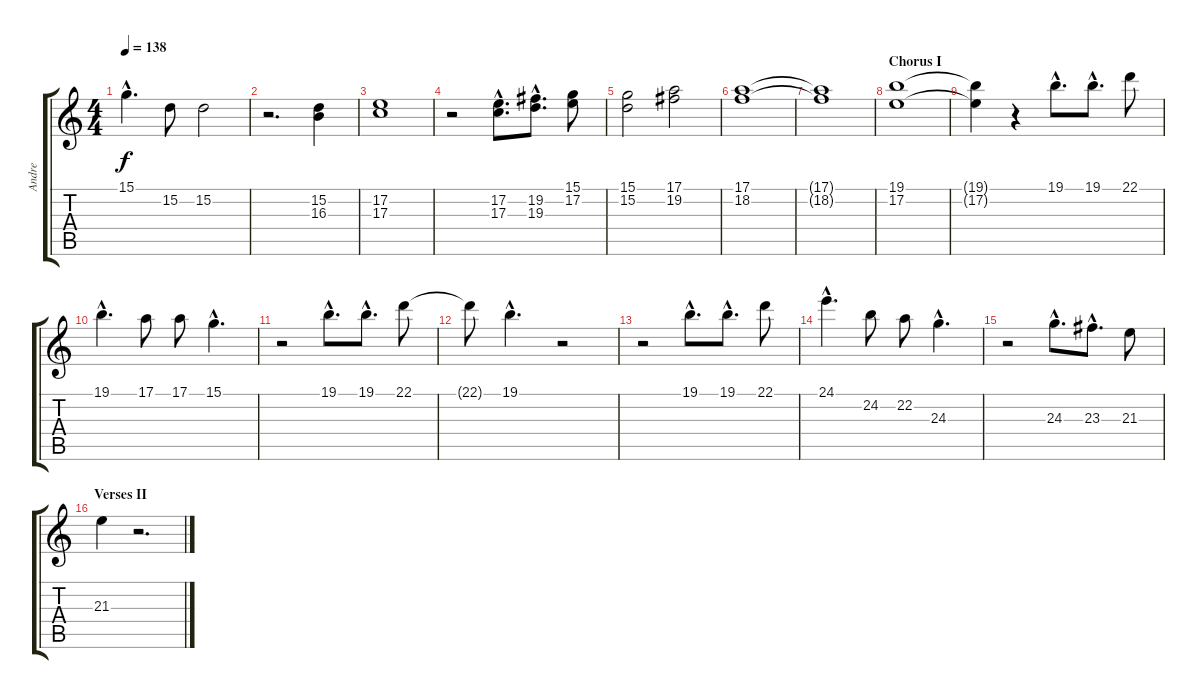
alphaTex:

\track ("Andre" "Andre") {instrument flute}
\staff {score tabs}
\tuning (E4 B3 G3 D3 A2 E2) {hide}
\ts (4 4)
\tempo 138
\clef g2
\ks c
15.1{hac}.4{d dy f} 15.2.8 15.2.2 |
r.2{d} (15.2 16.3).4 |
(17.2 17.3).1 |
r.2 (17.2{hac} 17.3{hac}).8{d} (19.2{hac} 19.3{hac}).8{d} (15.1 17.2).8 |
(15.1 15.2).2 (17.1 19.2).2 |
(17.1 18.2).1 |
(17.1{t} 18.2{t}).1 |
\section ("" "Chorus I")
(19.1 17.2).1 |
(19.1{t} 17.2{t}).4 r.4 19.1{hac}.8{d} 19.1{hac}.8{d} 22.1.8 |
19.1{hac}.4{d} 17.1.8 17.1.8 15.1{hac}.4{d} |
r.2 19.1{hac}.8{d} 19.1{hac}.8{d} 22.1.8 |
22.1{t}.8 19.1{hac}.4{d} r.2 |
r.2 19.1{hac}.8{d} 19.1{hac}.8{d} 22.1.8 |
24.1{hac}.4{d} 24.2.8 22.2.8 24.3{hac}.4{d} |
r.2 24.3{hac}.8{d} 23.3{hac}.8{d} 21.3.8 |
\section ("" "Verses II")
21.3.4 r.2{d}
